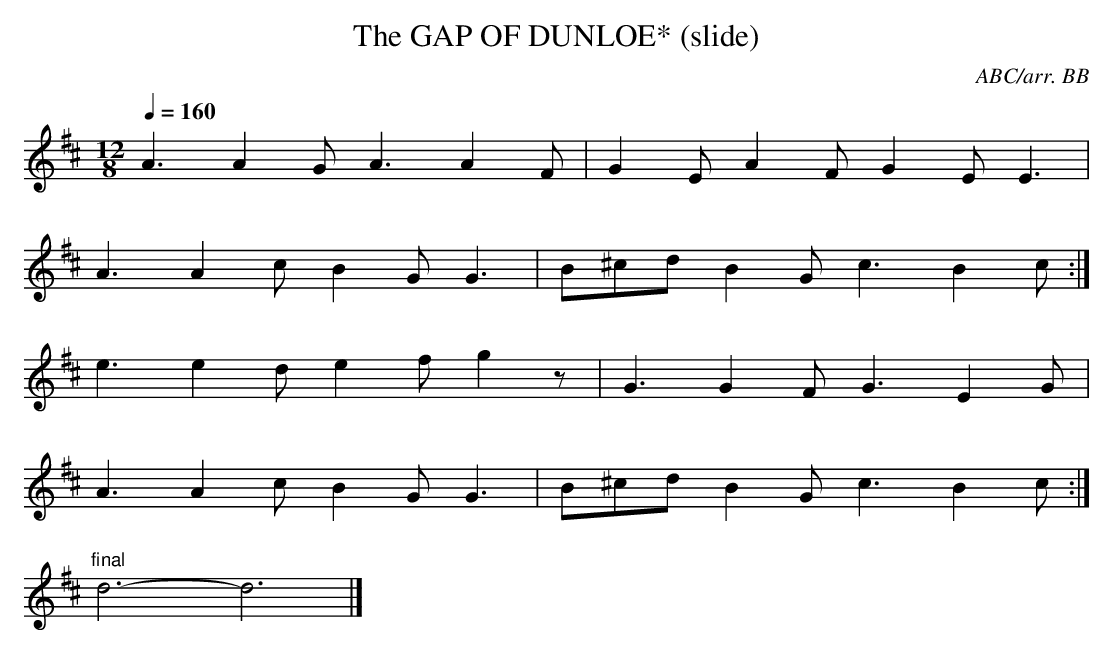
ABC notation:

X:1
T:GAP OF DUNLOE* (slide), The
C:ABC/arr. BB
as "Gap of Dunloe" to distinguish it from all the other "Kerry Jigs"
(I would be surprised if it didn't already have a few other names!)
Q:1/4=160
M:12/8
L:1/8
K:D
A3 A2G A3 A2F|G2E A2F G2E E3|
A3 A2c B2G G3|B^cd B2G c3 B2c:|
e3 e2d e2f g2z|G3 G2F G3 E2G|
A3 A2c B2G G3|B^cd B2G c3 B2c:|
"final"d6-d6|]
